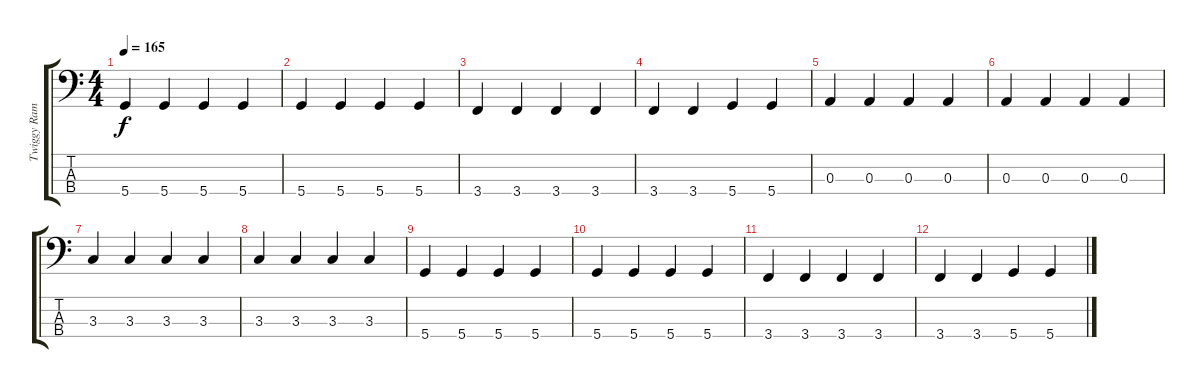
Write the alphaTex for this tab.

\track ("Twiggy Ramirez" "Twiggy Ram") {instrument electricbassfinger}
\staff {score tabs}
\tuning (G2 D2 A1 D1) {hide}
\ts (4 4)
\tempo 165
\clef f4
\ks c
5.4.4{dy f} 5.4.4 5.4.4 5.4.4 |
5.4.4 5.4.4 5.4.4 5.4.4 |
3.4.4 3.4.4 3.4.4 3.4.4 |
3.4.4 3.4.4 5.4.4 5.4.4 |
0.3.4 0.3.4 0.3.4 0.3.4 |
0.3.4 0.3.4 0.3.4 0.3.4 |
3.3.4 3.3.4 3.3.4 3.3.4 |
3.3.4 3.3.4 3.3.4 3.3.4 |
5.4.4 5.4.4 5.4.4 5.4.4 |
5.4.4 5.4.4 5.4.4 5.4.4 |
3.4.4 3.4.4 3.4.4 3.4.4 |
3.4.4 3.4.4 5.4.4 5.4.4
